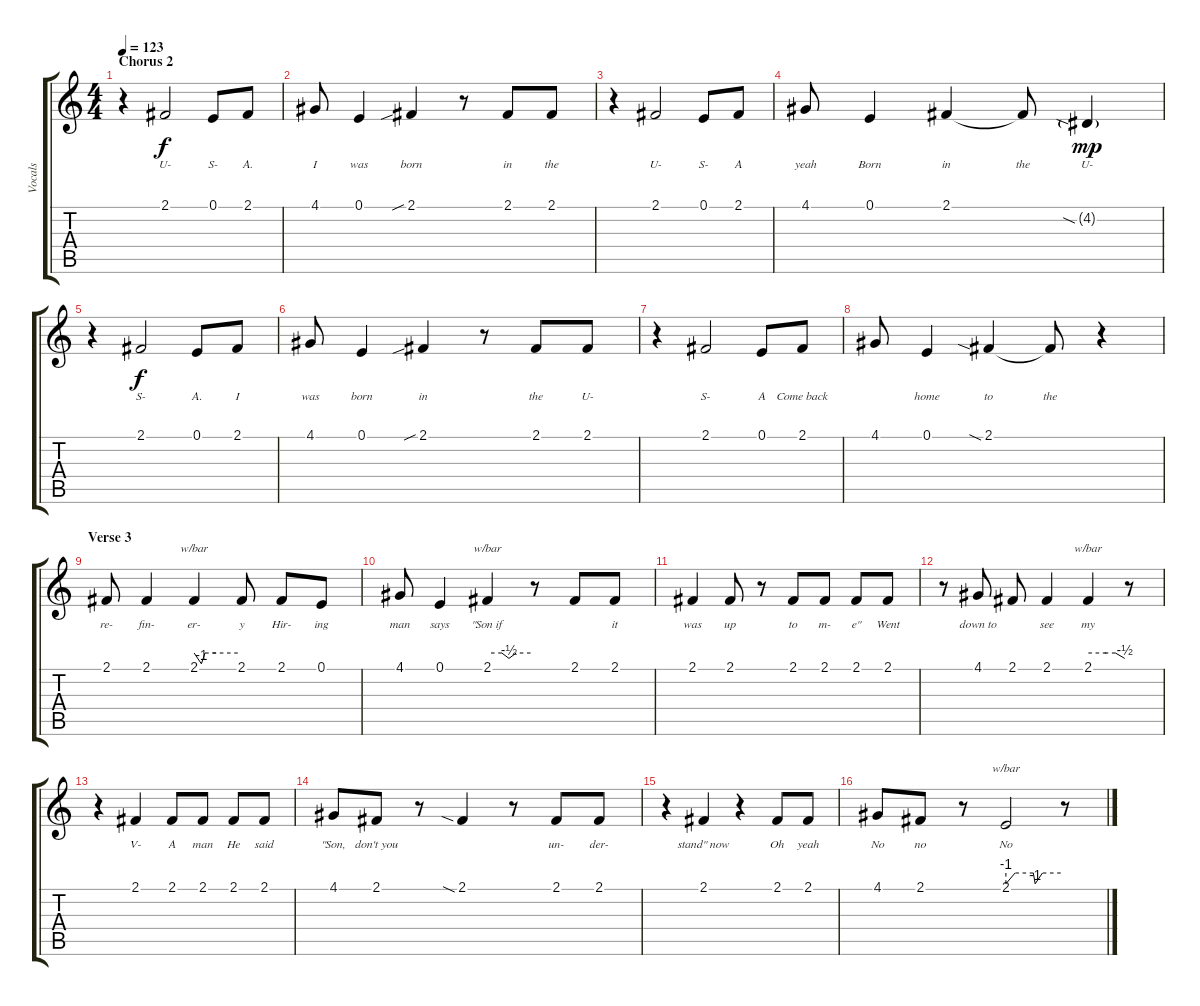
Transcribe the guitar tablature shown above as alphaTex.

\track ("Vocals" "Vocals") {instrument shanai}
\staff {score tabs}
\tuning (E4 B3 G3 D3 A2 E2) {hide}
\ts (4 4)
\section ("" "Chorus 2")
\tempo 123
\clef g2
\ks c
r.4{dy f} 2.1.2{lyrics (0 "U-") lyrics (1 "") lyrics (2 "") lyrics (3 "") lyrics (4 "")} 0.1.8{lyrics (0 "S-") lyrics (1 "") lyrics (2 "") lyrics (3 "") lyrics (4 "")} 2.1.8{lyrics (0 "A.") lyrics (1 "") lyrics (2 "") lyrics (3 "") lyrics (4 "")} |
4.1.8{lyrics (0 "I") lyrics (1 "") lyrics (2 "") lyrics (3 "") lyrics (4 "")} 0.1.4{lyrics (0 "was") lyrics (1 "") lyrics (2 "") lyrics (3 "") lyrics (4 "")} 2.1{sib}.4{lyrics (0 "born") lyrics (1 "") lyrics (2 "") lyrics (3 "") lyrics (4 "")} r.8 2.1.8{lyrics (0 "in") lyrics (1 "") lyrics (2 "") lyrics (3 "") lyrics (4 "")} 2.1.8{lyrics (0 "the") lyrics (1 "") lyrics (2 "") lyrics (3 "") lyrics (4 "")} |
r.4 2.1.2{lyrics (0 "U-") lyrics (1 "") lyrics (2 "") lyrics (3 "") lyrics (4 "")} 0.1.8{lyrics (0 "S-") lyrics (1 "") lyrics (2 "") lyrics (3 "") lyrics (4 "")} 2.1.8{lyrics (0 "A") lyrics (1 "") lyrics (2 "") lyrics (3 "") lyrics (4 "")} |
4.1.8{lyrics (0 "yeah") lyrics (1 "") lyrics (2 "") lyrics (3 "") lyrics (4 "")} 0.1.4{lyrics (0 "Born") lyrics (1 "") lyrics (2 "") lyrics (3 "") lyrics (4 "")} 2.1.4{lyrics (0 "in") lyrics (1 "") lyrics (2 "") lyrics (3 "") lyrics (4 "")} 2.1{t}.8{lyrics (0 "the") lyrics (1 "") lyrics (2 "") lyrics (3 "") lyrics (4 "")} 4.2{sia g}.4{lyrics (0 "U-") lyrics (1 "") lyrics (2 "") lyrics (3 "") lyrics (4 "") dy mp} |
r.4 2.1.2{lyrics (0 "S-") lyrics (1 "") lyrics (2 "") lyrics (3 "") lyrics (4 "") dy f} 0.1.8{lyrics (0 "A.") lyrics (1 "") lyrics (2 "") lyrics (3 "") lyrics (4 "")} 2.1.8{lyrics (0 "I") lyrics (1 "") lyrics (2 "") lyrics (3 "") lyrics (4 "")} |
4.1.8{lyrics (0 "was") lyrics (1 "") lyrics (2 "") lyrics (3 "") lyrics (4 "")} 0.1.4{lyrics (0 "born") lyrics (1 "") lyrics (2 "") lyrics (3 "") lyrics (4 "")} 2.1{sib}.4{lyrics (0 "in") lyrics (1 "") lyrics (2 "") lyrics (3 "") lyrics (4 "")} r.8 2.1.8{lyrics (0 "the") lyrics (1 "") lyrics (2 "") lyrics (3 "") lyrics (4 "")} 2.1.8{lyrics (0 "U-") lyrics (1 "") lyrics (2 "") lyrics (3 "") lyrics (4 "")} |
r.4 2.1.2{lyrics (0 "S-") lyrics (1 "") lyrics (2 "") lyrics (3 "") lyrics (4 "")} 0.1.8{lyrics (0 "A") lyrics (1 "") lyrics (2 "") lyrics (3 "") lyrics (4 "")} 2.1.8{lyrics (0 "Come back") lyrics (1 "") lyrics (2 "") lyrics (3 "") lyrics (4 "")} |
4.1.8{lyrics (0 "") lyrics (1 "") lyrics (2 "") lyrics (3 "") lyrics (4 "")} 0.1.4{lyrics (0 "home") lyrics (1 "") lyrics (2 "") lyrics (3 "") lyrics (4 "")} 2.1{sia}.4{lyrics (0 "to") lyrics (1 "") lyrics (2 "") lyrics (3 "") lyrics (4 "")} 2.1{t}.8{lyrics (0 "the") lyrics (1 "") lyrics (2 "") lyrics (3 "") lyrics (4 "")} r.4 |
\section ("" "Verse 3")
2.1.8{lyrics (0 "re-") lyrics (1 "") lyrics (2 "") lyrics (3 "") lyrics (4 "")} 2.1.4{lyrics (0 "fin-") lyrics (1 "") lyrics (2 "") lyrics (3 "") lyrics (4 "")} 2.1.4{tbe (custom default 0 0 10 -4 15 0 30 0 60 0) lyrics (0 "er-") lyrics (1 "") lyrics (2 "") lyrics (3 "") lyrics (4 "")} 2.1.8{lyrics (0 "y") lyrics (1 "") lyrics (2 "") lyrics (3 "") lyrics (4 "")} 2.1.8{lyrics (0 "Hir-") lyrics (1 "") lyrics (2 "") lyrics (3 "") lyrics (4 "")} 0.1.8{lyrics (0 "ing") lyrics (1 "") lyrics (2 "") lyrics (3 "") lyrics (4 "")} |
4.1.8{lyrics (0 "man") lyrics (1 "") lyrics (2 "") lyrics (3 "") lyrics (4 "")} 0.1.4{lyrics (0 "says") lyrics (1 "") lyrics (2 "") lyrics (3 "") lyrics (4 "")} 2.1.4{tbe (custom default 0 0 20 0 30 -2 40 0 60 0) lyrics (0 "\"Son if") lyrics (1 "") lyrics (2 "") lyrics (3 "") lyrics (4 "")} r.8 2.1.8{lyrics (0 "") lyrics (1 "") lyrics (2 "") lyrics (3 "") lyrics (4 "")} 2.1.8{lyrics (0 "it") lyrics (1 "") lyrics (2 "") lyrics (3 "") lyrics (4 "")} |
2.1.4{lyrics (0 "was") lyrics (1 "") lyrics (2 "") lyrics (3 "") lyrics (4 "")} 2.1.8{lyrics (0 "up") lyrics (1 "") lyrics (2 "") lyrics (3 "") lyrics (4 "")} r.8 2.1.8{lyrics (0 "to") lyrics (1 "") lyrics (2 "") lyrics (3 "") lyrics (4 "")} 2.1.8{lyrics (0 "m-") lyrics (1 "") lyrics (2 "") lyrics (3 "") lyrics (4 "")} 2.1.8{lyrics (0 "e\"") lyrics (1 "") lyrics (2 "") lyrics (3 "") lyrics (4 "")} 2.1.8{lyrics (0 "Went") lyrics (1 "") lyrics (2 "") lyrics (3 "") lyrics (4 "")} |
r.8 4.1.8{lyrics (0 "down to") lyrics (1 "") lyrics (2 "") lyrics (3 "") lyrics (4 "")} 2.1.8{lyrics (0 "") lyrics (1 "") lyrics (2 "") lyrics (3 "") lyrics (4 "")} 2.1.4{lyrics (0 "see") lyrics (1 "") lyrics (2 "") lyrics (3 "") lyrics (4 "")} 2.1.4{tbe (custom default 0 0 30 0 45 0 60 -2) lyrics (0 "my") lyrics (1 "") lyrics (2 "") lyrics (3 "") lyrics (4 "")} r.8 |
r.4 2.1.4{lyrics (0 "V-") lyrics (1 "") lyrics (2 "") lyrics (3 "") lyrics (4 "")} 2.1.8{lyrics (0 "A") lyrics (1 "") lyrics (2 "") lyrics (3 "") lyrics (4 "")} 2.1.8{lyrics (0 "man") lyrics (1 "") lyrics (2 "") lyrics (3 "") lyrics (4 "")} 2.1.8{lyrics (0 "He") lyrics (1 "") lyrics (2 "") lyrics (3 "") lyrics (4 "")} 2.1.8{lyrics (0 "said") lyrics (1 "") lyrics (2 "") lyrics (3 "") lyrics (4 "")} |
4.1.8{lyrics (0 "\"Son,") lyrics (1 "") lyrics (2 "") lyrics (3 "") lyrics (4 "")} 2.1.8{lyrics (0 "don't you") lyrics (1 "") lyrics (2 "") lyrics (3 "") lyrics (4 "")} r.8 2.1{sia}.4{lyrics (0 "") lyrics (1 "") lyrics (2 "") lyrics (3 "") lyrics (4 "")} r.8 2.1.8{lyrics (0 "un-") lyrics (1 "") lyrics (2 "") lyrics (3 "") lyrics (4 "")} 2.1.8{lyrics (0 "der-") lyrics (1 "") lyrics (2 "") lyrics (3 "") lyrics (4 "")} |
r.4 2.1.4{lyrics (0 "stand\" now") lyrics (1 "") lyrics (2 "") lyrics (3 "") lyrics (4 "")} r.4 2.1.8{lyrics (0 "Oh") lyrics (1 "") lyrics (2 "") lyrics (3 "") lyrics (4 "")} 2.1.8{lyrics (0 "yeah") lyrics (1 "") lyrics (2 "") lyrics (3 "") lyrics (4 "")} |
4.1.8{lyrics (0 "No") lyrics (1 "") lyrics (2 "") lyrics (3 "") lyrics (4 "")} 2.1.8{lyrics (0 "no") lyrics (1 "") lyrics (2 "") lyrics (3 "") lyrics (4 "")} r.8 2.1.2{tbe (custom default 0 -4 10 0 30 0 32 -4 40 0 60 0) lyrics (0 "No") lyrics (1 "") lyrics (2 "") lyrics (3 "") lyrics (4 "")} r.8
